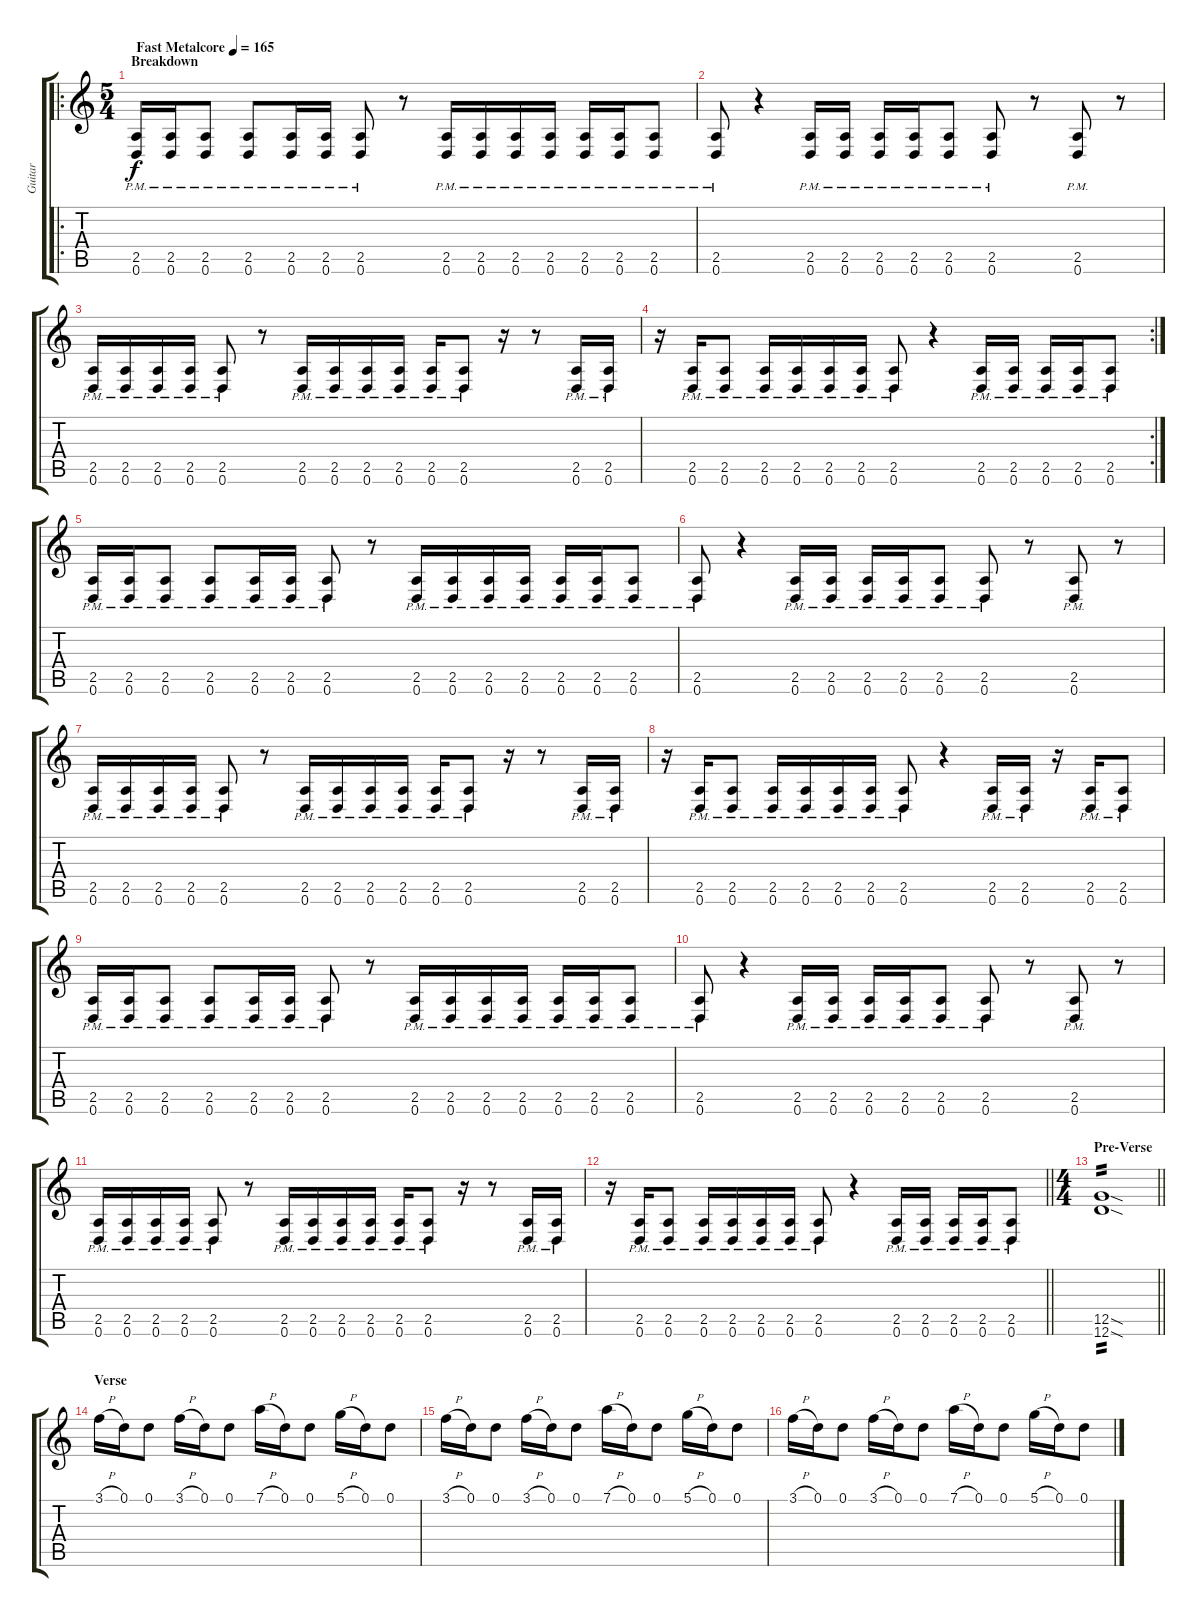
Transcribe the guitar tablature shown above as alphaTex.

\track ("Guitar" "Guitar") {instrument distortionguitar}
\staff {score tabs}
\tuning (D4 A3 F3 C3 G2 D2) {hide}
\ro
\ts (5 4)
\section ("" "Breakdown")
\tempo (165 "Fast Metalcore")
\clef g2
\ks c
(2.5{pm} 0.6{pm}).16{dy f volume 13 instrument distortionguitar} (2.5{pm} 0.6{pm}).16 (2.5{pm} 0.6{pm}).8 (2.5{pm} 0.6{pm}).8 (2.5{pm} 0.6{pm}).16 (2.5{pm} 0.6{pm}).16 (2.5{pm} 0.6{pm}).8 r.8 (2.5{pm} 0.6{pm}).16 (2.5{pm} 0.6{pm}).16 (2.5{pm} 0.6{pm}).16 (2.5{pm} 0.6{pm}).16 (2.5{pm} 0.6{pm}).16 (2.5{pm} 0.6{pm}).16 (2.5{pm} 0.6{pm}).8 |
(2.5{pm} 0.6{pm}).8 r.4 (2.5{pm} 0.6{pm}).16 (2.5{pm} 0.6{pm}).16 (2.5{pm} 0.6{pm}).16 (2.5{pm} 0.6{pm}).16 (2.5{pm} 0.6{pm}).8 (2.5{pm} 0.6{pm}).8 r.8 (2.5{pm} 0.6{pm}).8 r.8 |
(2.5{pm} 0.6{pm}).16 (2.5{pm} 0.6{pm}).16 (2.5{pm} 0.6{pm}).16 (2.5{pm} 0.6{pm}).16 (2.5{pm} 0.6{pm}).8 r.8 (2.5{pm} 0.6{pm}).16 (2.5{pm} 0.6{pm}).16 (2.5{pm} 0.6{pm}).16 (2.5{pm} 0.6{pm}).16 (2.5{pm} 0.6{pm}).16 (2.5{pm} 0.6{pm}).8 r.16 r.8 (2.5{pm} 0.6{pm}).16 (2.5{pm} 0.6{pm}).16 |
\rc 2
r.16 (2.5{pm} 0.6{pm}).16 (2.5{pm} 0.6{pm}).8 (2.5{pm} 0.6{pm}).16 (2.5{pm} 0.6{pm}).16 (2.5{pm} 0.6{pm}).16 (2.5{pm} 0.6{pm}).16 (2.5{pm} 0.6{pm}).8 r.4 (2.5{pm} 0.6{pm}).16 (2.5{pm} 0.6{pm}).16 (2.5{pm} 0.6{pm}).16 (2.5{pm} 0.6{pm}).16 (2.5{pm} 0.6{pm}).8 |
(2.5{pm} 0.6{pm}).16 (2.5{pm} 0.6{pm}).16 (2.5{pm} 0.6{pm}).8 (2.5{pm} 0.6{pm}).8 (2.5{pm} 0.6{pm}).16 (2.5{pm} 0.6{pm}).16 (2.5{pm} 0.6{pm}).8 r.8 (2.5{pm} 0.6{pm}).16 (2.5{pm} 0.6{pm}).16 (2.5{pm} 0.6{pm}).16 (2.5{pm} 0.6{pm}).16 (2.5{pm} 0.6{pm}).16 (2.5{pm} 0.6{pm}).16 (2.5{pm} 0.6{pm}).8 |
(2.5{pm} 0.6{pm}).8 r.4 (2.5{pm} 0.6{pm}).16 (2.5{pm} 0.6{pm}).16 (2.5{pm} 0.6{pm}).16 (2.5{pm} 0.6{pm}).16 (2.5{pm} 0.6{pm}).8 (2.5{pm} 0.6{pm}).8 r.8 (2.5{pm} 0.6{pm}).8 r.8 |
(2.5{pm} 0.6{pm}).16 (2.5{pm} 0.6{pm}).16 (2.5{pm} 0.6{pm}).16 (2.5{pm} 0.6{pm}).16 (2.5{pm} 0.6{pm}).8 r.8 (2.5{pm} 0.6{pm}).16 (2.5{pm} 0.6{pm}).16 (2.5{pm} 0.6{pm}).16 (2.5{pm} 0.6{pm}).16 (2.5{pm} 0.6{pm}).16 (2.5{pm} 0.6{pm}).8 r.16 r.8 (2.5{pm} 0.6{pm}).16 (2.5{pm} 0.6{pm}).16 |
r.16 (2.5{pm} 0.6{pm}).16 (2.5{pm} 0.6{pm}).8 (2.5{pm} 0.6{pm}).16 (2.5{pm} 0.6{pm}).16 (2.5{pm} 0.6{pm}).16 (2.5{pm} 0.6{pm}).16 (2.5{pm} 0.6{pm}).8 r.4 (2.5{pm} 0.6{pm}).16 (2.5{pm} 0.6{pm}).16 r.16 (2.5{pm} 0.6{pm}).16 (2.5{pm} 0.6{pm}).8 |
(2.5{pm} 0.6{pm}).16 (2.5{pm} 0.6{pm}).16 (2.5{pm} 0.6{pm}).8 (2.5{pm} 0.6{pm}).8 (2.5{pm} 0.6{pm}).16 (2.5{pm} 0.6{pm}).16 (2.5{pm} 0.6{pm}).8 r.8 (2.5{pm} 0.6{pm}).16 (2.5{pm} 0.6{pm}).16 (2.5{pm} 0.6{pm}).16 (2.5{pm} 0.6{pm}).16 (2.5{pm} 0.6{pm}).16 (2.5{pm} 0.6{pm}).16 (2.5{pm} 0.6{pm}).8 |
(2.5{pm} 0.6{pm}).8 r.4 (2.5{pm} 0.6{pm}).16 (2.5{pm} 0.6{pm}).16 (2.5{pm} 0.6{pm}).16 (2.5{pm} 0.6{pm}).16 (2.5{pm} 0.6{pm}).8 (2.5{pm} 0.6{pm}).8 r.8 (2.5{pm} 0.6{pm}).8 r.8 |
(2.5{pm} 0.6{pm}).16 (2.5{pm} 0.6{pm}).16 (2.5{pm} 0.6{pm}).16 (2.5{pm} 0.6{pm}).16 (2.5{pm} 0.6{pm}).8 r.8 (2.5{pm} 0.6{pm}).16 (2.5{pm} 0.6{pm}).16 (2.5{pm} 0.6{pm}).16 (2.5{pm} 0.6{pm}).16 (2.5{pm} 0.6{pm}).16 (2.5{pm} 0.6{pm}).8 r.16 r.8 (2.5{pm} 0.6{pm}).16 (2.5{pm} 0.6{pm}).16 |
\barLineRight lightlight
r.16 (2.5{pm} 0.6{pm}).16 (2.5{pm} 0.6{pm}).8 (2.5{pm} 0.6{pm}).16 (2.5{pm} 0.6{pm}).16 (2.5{pm} 0.6{pm}).16 (2.5{pm} 0.6{pm}).16 (2.5{pm} 0.6{pm}).8 r.4 (2.5{pm} 0.6{pm}).16 (2.5{pm} 0.6{pm}).16 (2.5{pm} 0.6{pm}).16 (2.5{pm} 0.6{pm}).16 (2.5{pm} 0.6{pm}).8 |
\ts (4 4)
\section ("" "Pre-Verse")
\barLineRight lightlight
(12.5{sod} 12.6{sod}).1{tp 2 instrument guitarfretnoise} |
\section ("" "Verse")
3.1{h}.16{volume 12 instrument distortionguitar} 0.1.16 0.1.8 3.1{h}.16 0.1.16 0.1.8 7.1{h}.16 0.1.16 0.1.8 5.1{h}.16 0.1.16 0.1.8 |
3.1{h}.16 0.1.16 0.1.8 3.1{h}.16 0.1.16 0.1.8 7.1{h}.16 0.1.16 0.1.8 5.1{h}.16 0.1.16 0.1.8 |
3.1{h}.16 0.1.16 0.1.8 3.1{h}.16 0.1.16 0.1.8 7.1{h}.16 0.1.16 0.1.8 5.1{h}.16 0.1.16 0.1.8
